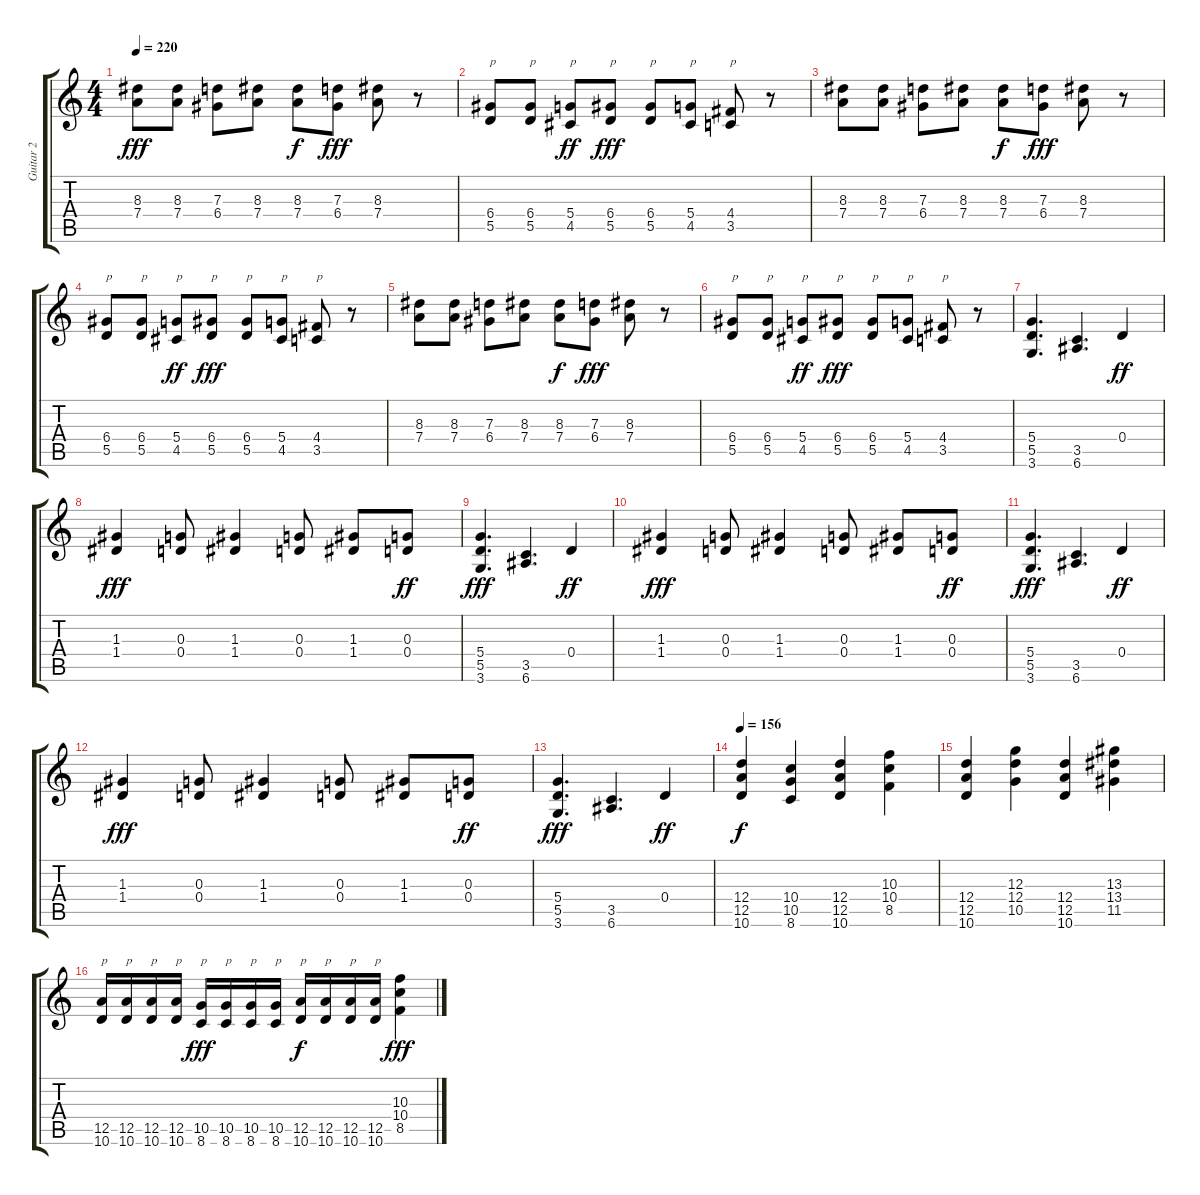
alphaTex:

\track ("Guitar 2" "Guitar 2") {instrument distortionguitar}
\staff {score tabs}
\tuning (E4 B3 G3 D3 A2 E2) {hide}
\ts (4 4)
\tempo 220
\clef g2
\ks c
(8.3 7.4).8{dy fff} (8.3 7.4).8 (7.3 6.4).8 (8.3 7.4).8 (8.3 7.4).8{dy f} (7.3 6.4).8{dy fff} (8.3 7.4).8 r.8 |
(6.4 5.5).8{txt "p"} (6.4 5.5).8{txt "p"} (5.4 4.5).8{txt "p" dy ff} (6.4 5.5).8{txt "p" dy fff} (6.4 5.5).8{txt "p"} (5.4 4.5).8{txt "p"} (4.4 3.5).8{txt "p"} r.8 |
(8.3 7.4).8 (8.3 7.4).8 (7.3 6.4).8 (8.3 7.4).8 (8.3 7.4).8{dy f} (7.3 6.4).8{dy fff} (8.3 7.4).8 r.8 |
(6.4 5.5).8{txt "p"} (6.4 5.5).8{txt "p"} (5.4 4.5).8{txt "p" dy ff} (6.4 5.5).8{txt "p" dy fff} (6.4 5.5).8{txt "p"} (5.4 4.5).8{txt "p"} (4.4 3.5).8{txt "p"} r.8 |
(8.3 7.4).8 (8.3 7.4).8 (7.3 6.4).8 (8.3 7.4).8 (8.3 7.4).8{dy f} (7.3 6.4).8{dy fff} (8.3 7.4).8 r.8 |
(6.4 5.5).8{txt "p"} (6.4 5.5).8{txt "p"} (5.4 4.5).8{txt "p" dy ff} (6.4 5.5).8{txt "p" dy fff} (6.4 5.5).8{txt "p"} (5.4 4.5).8{txt "p"} (4.4 3.5).8{txt "p"} r.8 |
(5.4 5.5 3.6).4{d} (3.5 6.6).4{d} 0.4.4{dy ff} |
(1.3 1.4).4{dy fff} (0.3 0.4).8 (1.3 1.4).4 (0.3 0.4).8 (1.3 1.4).8 (0.3 0.4).8{dy ff} |
(5.4 5.5 3.6).4{d dy fff} (3.5 6.6).4{d} 0.4.4{dy ff} |
(1.3 1.4).4{dy fff} (0.3 0.4).8 (1.3 1.4).4 (0.3 0.4).8 (1.3 1.4).8 (0.3 0.4).8{dy ff} |
(5.4 5.5 3.6).4{d dy fff} (3.5 6.6).4{d} 0.4.4{dy ff} |
(1.3 1.4).4{dy fff} (0.3 0.4).8 (1.3 1.4).4 (0.3 0.4).8 (1.3 1.4).8 (0.3 0.4).8{dy ff} |
(5.4 5.5 3.6).4{d dy fff} (3.5 6.6).4{d} 0.4.4{dy ff} |
\tempo 156
(12.4 12.5 10.6).4{dy f} (10.4 10.5 8.6).4 (12.4 12.5 10.6).4 (10.3 10.4 8.5).4 |
(12.4 12.5 10.6).4 (12.3 12.4 10.5).4 (12.4 12.5 10.6).4 (13.3 13.4 11.5).4 |
(12.5 10.6).16{txt "p"} (12.5 10.6).16{txt "p"} (12.5 10.6).16{txt "p"} (12.5 10.6).16{txt "p"} (10.5 8.6).16{txt "p" dy fff} (10.5 8.6).16{txt "p"} (10.5 8.6).16{txt "p"} (10.5 8.6).16{txt "p"} (12.5 10.6).16{txt "p" dy f} (12.5 10.6).16{txt "p"} (12.5 10.6).16{txt "p"} (12.5 10.6).16{txt "p"} (10.3 10.4 8.5).4{dy fff}
